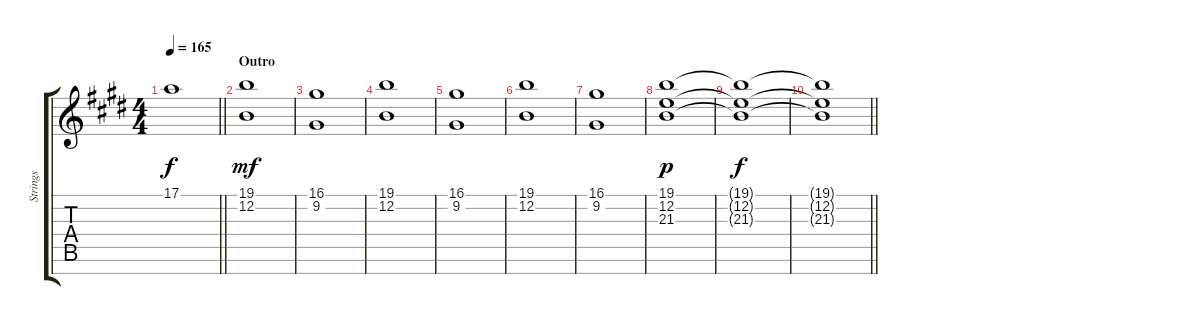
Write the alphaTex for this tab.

\track ("Strings" "Strings") {instrument stringensemble1}
\staff {score tabs}
\tuning (E4 B3 G3 D3 A2 E2 B1) {hide}
\ts (4 4)
\tempo 165
\clef g2
\barLineRight lightlight
\ks e
17.1.1{dy f} |
\section ("" "Outro")
(19.1 12.2).1{dy mf} |
(16.1 9.2).1 |
(19.1 12.2).1 |
(16.1 9.2).1 |
(19.1 12.2).1 |
(16.1 9.2).1 |
(19.1 12.2 21.3).1{dy p} |
(19.1{t} 12.2{t} 21.3{t}).1{dy f} |
\barLineRight lightlight
(19.1{t} 12.2{t} 21.3{t}).1
